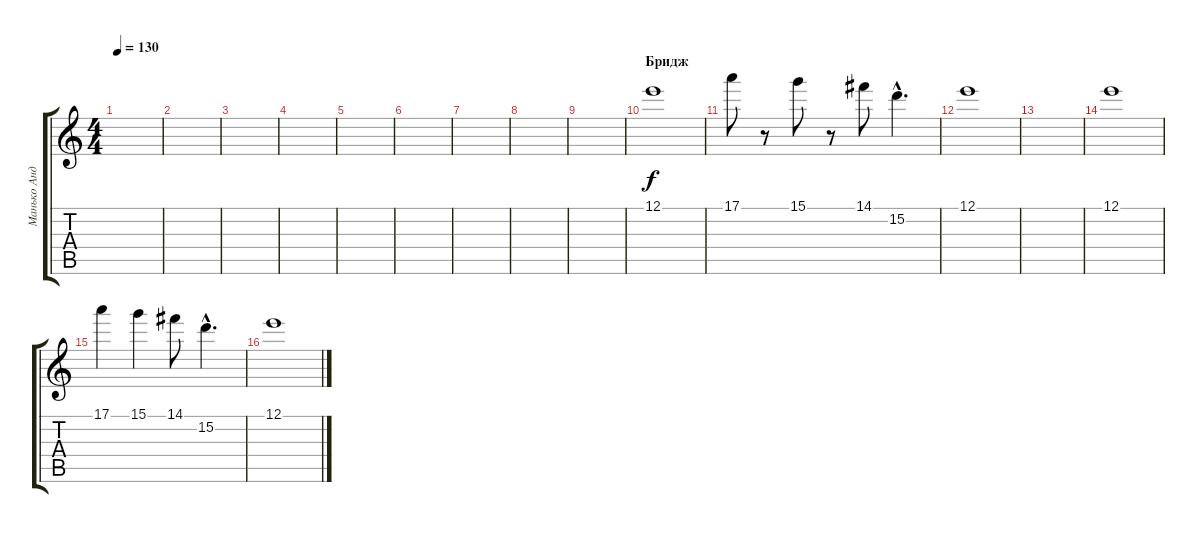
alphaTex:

\track ("Манько Андрей" "Манько Анд") {instrument distortionguitar}
\staff {score tabs}
\tuning (E4 B3 G3 D3 A2 E2) {hide}
\ts (4 4)
\tempo 130
\clef g2
\ks c
|
|
|
|
|
|
|
|
|
\section ("" "Бридж")
12.1.1 |
17.1.8 r.8 15.1.8 r.8 14.1.8 15.2{hac}.4{d} |
12.1.1 |
|
12.1.1 |
17.1.4 15.1.4 14.1.8 15.2{hac}.4{d} |
12.1.1
